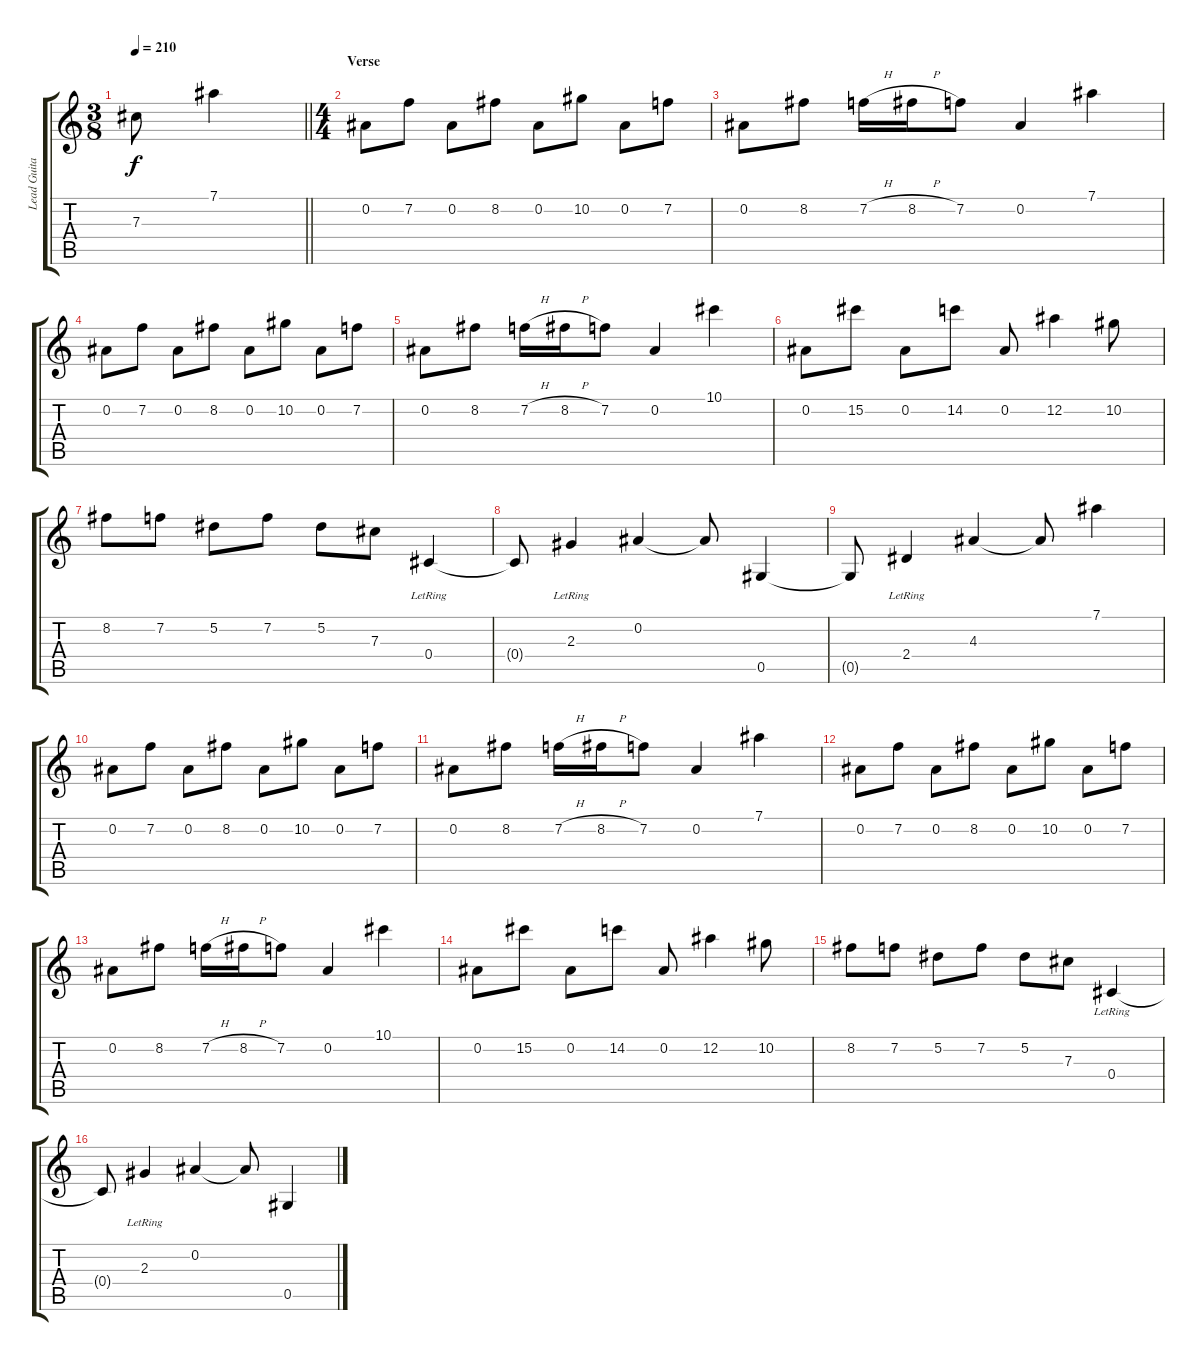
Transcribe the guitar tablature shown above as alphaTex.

\track ("Lead Guitar" "Lead Guita") {instrument distortionguitar}
\staff {score tabs}
\tuning (Eb4 Bb3 Gb3 Db3 Ab2 Eb2) {hide}
\ts (3 8)
\tempo 210
\clef g2
\barLineRight lightlight
\ks c
7.3.8{dy f} 7.1.4 |
\ts (4 4)
\section ("" "Verse")
0.2.8 7.2.8 0.2.8 8.2.8 0.2.8 10.2.8 0.2.8 7.2.8 |
0.2.8 8.2.8 7.2{h}.16 8.2{h}.16 7.2.8 0.2.4 7.1.4 |
0.2.8 7.2.8 0.2.8 8.2.8 0.2.8 10.2.8 0.2.8 7.2.8 |
0.2.8 8.2.8 7.2{h}.16 8.2{h}.16 7.2.8 0.2.4 10.1.4 |
0.2.8 15.2.8 0.2.8 14.2.8 0.2.8 12.2.4 10.2.8 |
8.2.8 7.2.8 5.2.8 7.2.8 5.2.8 7.3.8 0.4{lr}.4 |
0.4{t}.8 2.3{lr}.4 0.2.4 0.2{t}.8 0.5.4 |
0.5{t}.8 2.4{lr}.4 4.3.4 4.3{t}.8 7.1.4 |
0.2.8 7.2.8 0.2.8 8.2.8 0.2.8 10.2.8 0.2.8 7.2.8 |
0.2.8 8.2.8 7.2{h}.16 8.2{h}.16 7.2.8 0.2.4 7.1.4 |
0.2.8 7.2.8 0.2.8 8.2.8 0.2.8 10.2.8 0.2.8 7.2.8 |
0.2.8 8.2.8 7.2{h}.16 8.2{h}.16 7.2.8 0.2.4 10.1.4 |
0.2.8 15.2.8 0.2.8 14.2.8 0.2.8 12.2.4 10.2.8 |
8.2.8 7.2.8 5.2.8 7.2.8 5.2.8 7.3.8 0.4{lr}.4 |
0.4{t}.8 2.3{lr}.4 0.2.4 0.2{t}.8 0.5.4
